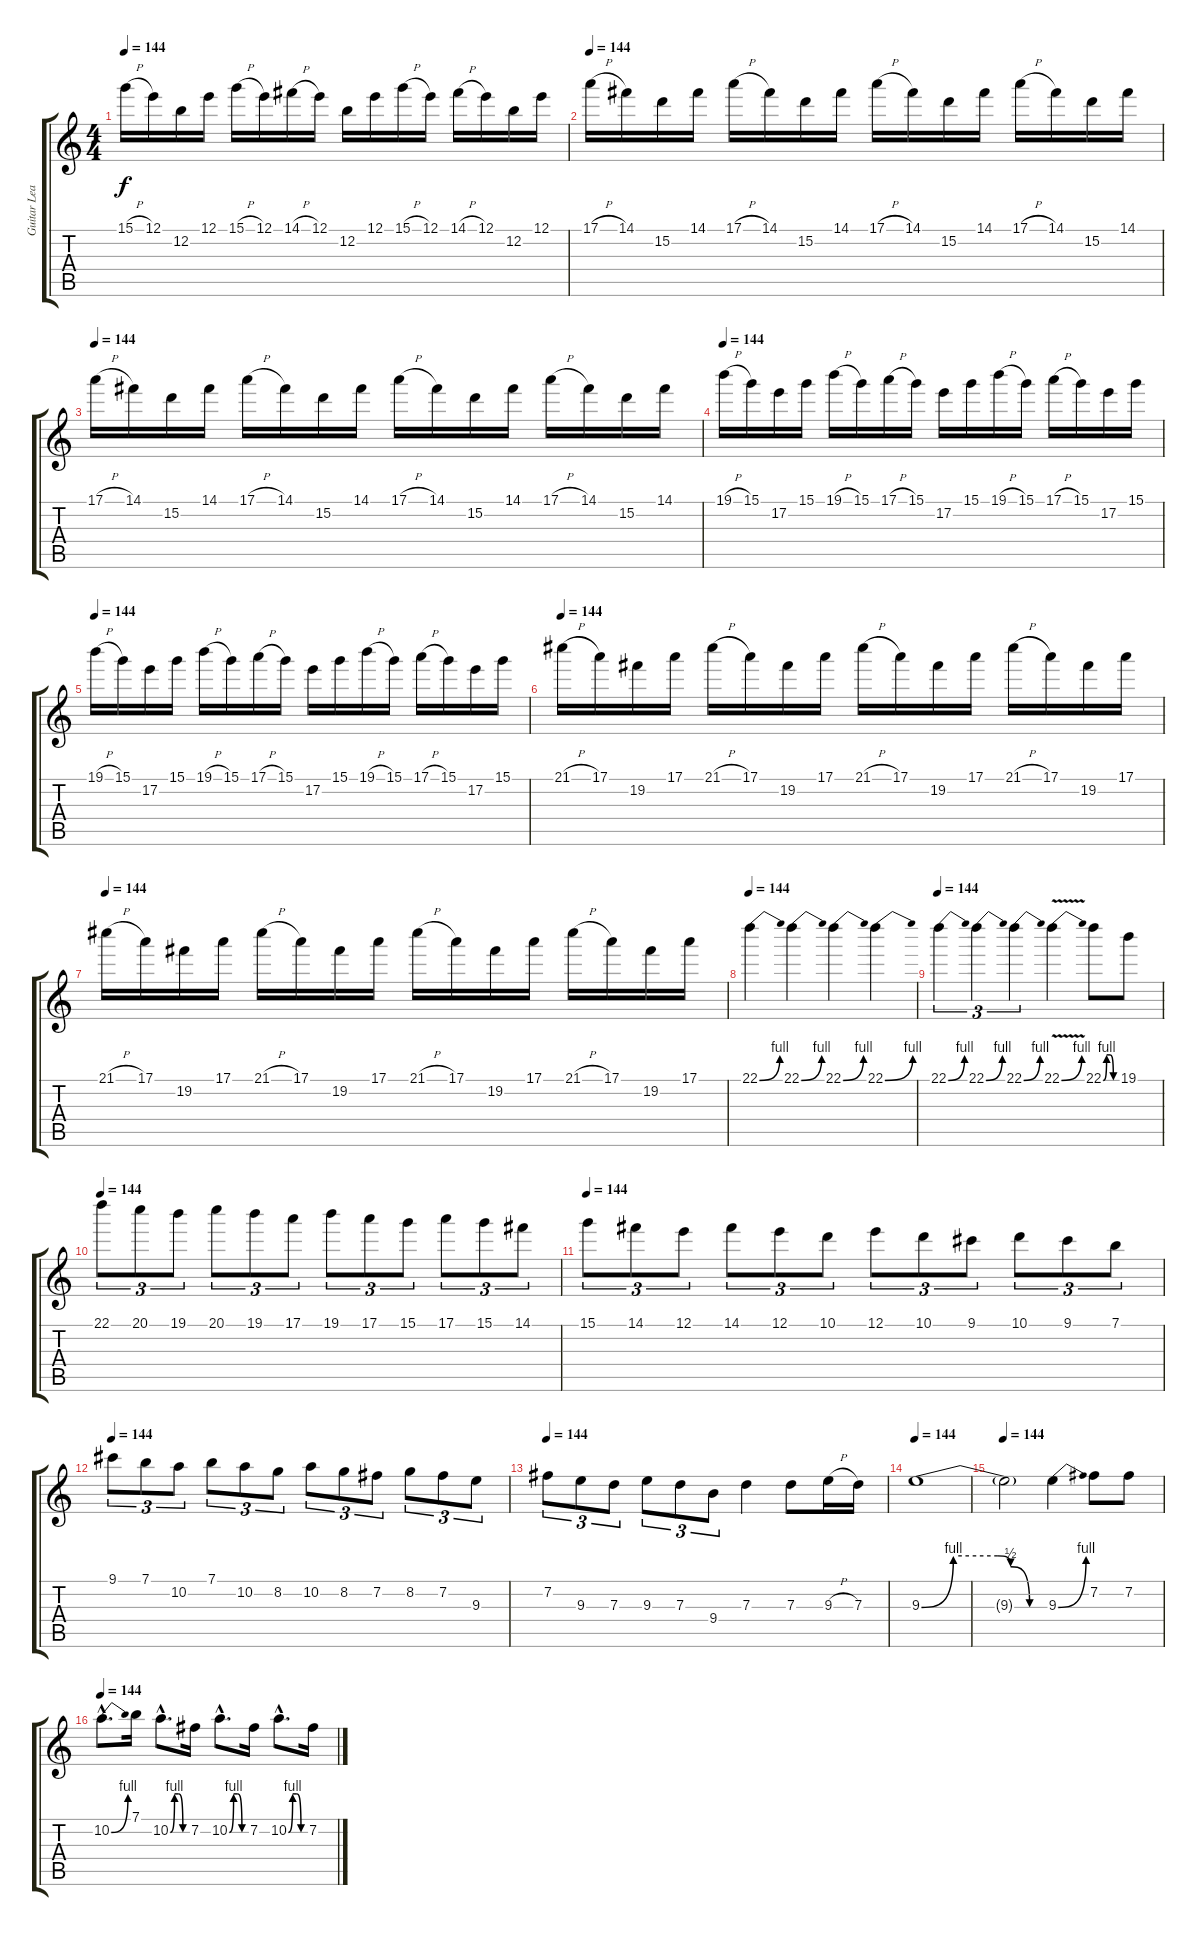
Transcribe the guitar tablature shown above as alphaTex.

\track ("Guitar Lead (Solo)" "Guitar Lea") {instrument distortionguitar}
\staff {score tabs}
\tuning (E4 B3 G3 D3 A2 E2) {hide}
\ts (4 4)
\tempo 144
\clef g2
\ks c
15.1{h}.16{dy f} 12.1.16 12.2.16 12.1.16 15.1{h}.16 12.1.16 14.1{h}.16 12.1.16 12.2.16 12.1.16 15.1{h}.16 12.1.16 14.1{h}.16 12.1.16 12.2.16 12.1.16 |
\tempo 144
17.1{h}.16 14.1.16 15.2.16 14.1.16 17.1{h}.16 14.1.16 15.2.16 14.1.16 17.1{h}.16 14.1.16 15.2.16 14.1.16 17.1{h}.16 14.1.16 15.2.16 14.1.16 |
\tempo 144
17.1{h}.16 14.1.16 15.2.16 14.1.16 17.1{h}.16 14.1.16 15.2.16 14.1.16 17.1{h}.16 14.1.16 15.2.16 14.1.16 17.1{h}.16 14.1.16 15.2.16 14.1.16 |
\tempo 144
19.1{h}.16 15.1.16 17.2.16 15.1.16 19.1{h}.16 15.1.16 17.1{h}.16 15.1.16 17.2.16 15.1.16 19.1{h}.16 15.1.16 17.1{h}.16 15.1.16 17.2.16 15.1.16 |
\tempo 144
19.1{h}.16 15.1.16 17.2.16 15.1.16 19.1{h}.16 15.1.16 17.1{h}.16 15.1.16 17.2.16 15.1.16 19.1{h}.16 15.1.16 17.1{h}.16 15.1.16 17.2.16 15.1.16 |
\tempo 144
21.1{h}.16 17.1.16 19.2.16 17.1.16 21.1{h}.16 17.1.16 19.2.16 17.1.16 21.1{h}.16 17.1.16 19.2.16 17.1.16 21.1{h}.16 17.1.16 19.2.16 17.1.16 |
\tempo 144
21.1{h}.16 17.1.16 19.2.16 17.1.16 21.1{h}.16 17.1.16 19.2.16 17.1.16 21.1{h}.16 17.1.16 19.2.16 17.1.16 21.1{h}.16 17.1.16 19.2.16 17.1.16 |
\tempo 144
22.1{be (bend 0 0 60 4)}.4 22.1{be (bend 0 0 60 4)}.4 22.1{be (bend 0 0 60 4)}.4 22.1{be (bend 0 0 60 4)}.4 |
\tempo 144
22.1{be (bend 0 0 60 4)}.4{tu (3 2)} 22.1{be (bend 0 0 60 4)}.4{tu (3 2)} 22.1{be (bend 0 0 60 4)}.4{tu (3 2)} 22.1{be (bend 0 0 60 4) v}.4 22.1{be (custom 0 0 15 4 30 4 45 0 60 0)}.8 19.1.8 |
\tempo 144
22.1.8{tu (3 2)} 20.1.8{tu (3 2)} 19.1.8{tu (3 2)} 20.1.8{tu (3 2)} 19.1.8{tu (3 2)} 17.1.8{tu (3 2)} 19.1.8{tu (3 2)} 17.1.8{tu (3 2)} 15.1.8{tu (3 2)} 17.1.8{tu (3 2)} 15.1.8{tu (3 2)} 14.1.8{tu (3 2)} |
\tempo 144
15.1.8{tu (3 2)} 14.1.8{tu (3 2)} 12.1.8{tu (3 2)} 14.1.8{tu (3 2)} 12.1.8{tu (3 2)} 10.1.8{tu (3 2)} 12.1.8{tu (3 2)} 10.1.8{tu (3 2)} 9.1.8{tu (3 2)} 10.1.8{tu (3 2)} 9.1.8{tu (3 2)} 7.1.8{tu (3 2)} |
\tempo 144
9.1.8{tu (3 2)} 7.1.8{tu (3 2)} 10.2.8{tu (3 2)} 7.1.8{tu (3 2)} 10.2.8{tu (3 2)} 8.2.8{tu (3 2)} 10.2.8{tu (3 2)} 8.2.8{tu (3 2)} 7.2.8{tu (3 2)} 8.2.8{tu (3 2)} 7.2.8{tu (3 2)} 9.3.8{tu (3 2)} |
\tempo 144
7.2.8{tu (3 2)} 9.3.8{tu (3 2)} 7.3.8{tu (3 2)} 9.3.8{tu (3 2)} 7.3.8{tu (3 2)} 9.4.8{tu (3 2)} 7.3.4 7.3.8 9.3{h}.16 7.3.16 |
\tempo 144
9.3{be (custom 0 0 15 4 36 4 42 2 51 0 60 0)}.1{volume 15} |
\tempo 144
9.3{t}.2{volume 14} 9.3{be (bend 0 0 60 4)}.4 7.2.8 7.2.8 |
\tempo 144
10.2{be (bend 0 0 60 4) hac}.8{d volume 13} 7.1.16 10.2{be (custom 0 0 15 4 30 4 45 0 60 0) hac}.8{d} 7.2.16 10.2{be (custom 0 0 15 4 30 4 45 0 60 0) hac}.8{d} 7.2.16 10.2{be (custom 0 0 15 4 30 4 45 0 60 0) hac}.8{d} 7.2.16
